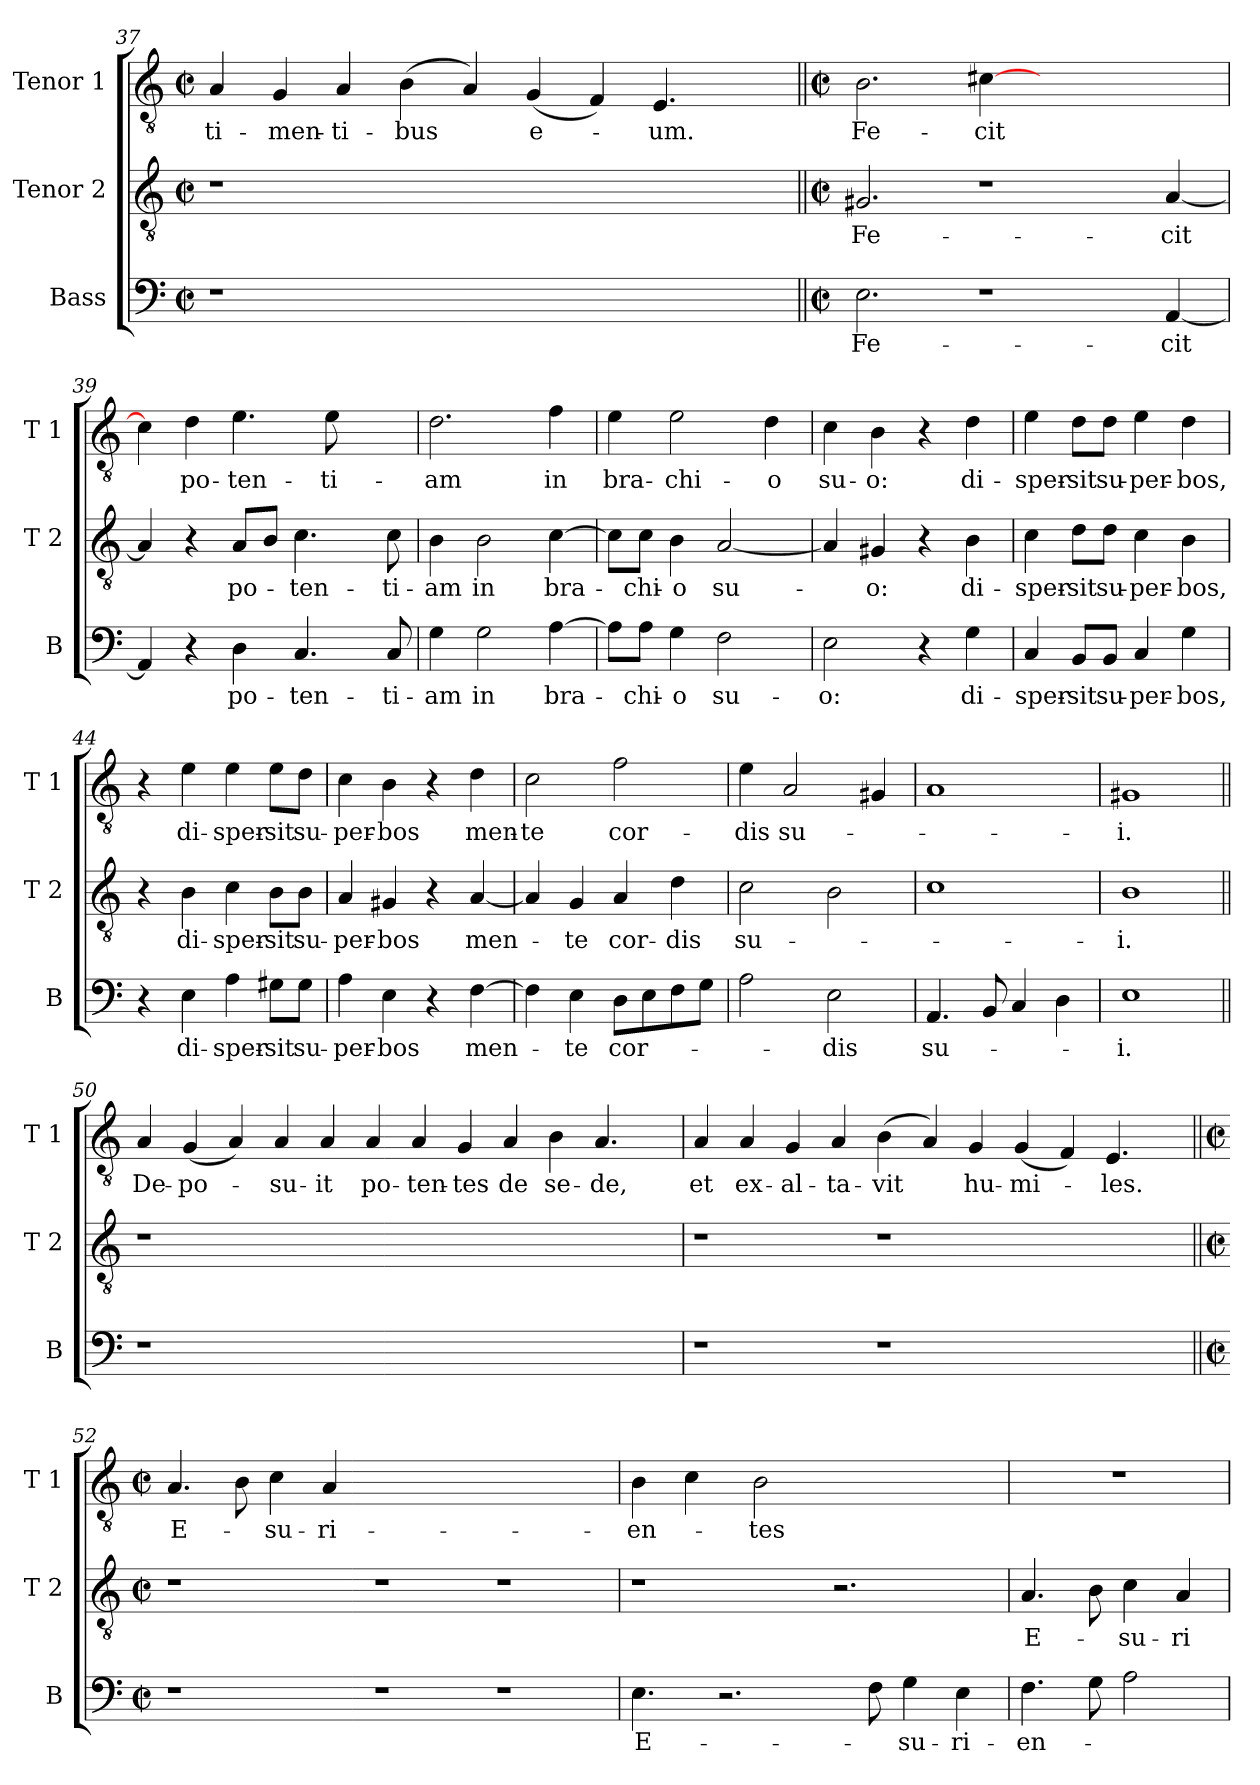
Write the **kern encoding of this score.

**kern	**text	**kern	**text	**kern	**text
*part3	*part3	*part2	*part2	*part1	*part1
*staff3	*staff3	*staff2	*staff2	*staff1	*staff1
*I"Bass	*	*I"Tenor 2	*	*I"Tenor 1	*
*I'B	*	*I'T 2	*	*I'T 1	*
*clefF4	*	*clefGv2	*	*clefGv2	*
*k[]	*	*k[]	*	*k[]	*
*C:	*	*C:	*	*C:	*
*M2/2	*	*M2/2	*	*M2/2	*
*met(c|)	*	*met(c|)	*	*met(c|)	*
=37	=37	=37	=37	=37	=37
1r	.	1r	.	4A	ti-
.	.	.	.	4G	-men-
.	.	.	.	4A	-ti-
.	.	.	.	(4B	-bus
1ryy	.	1ryy	.	4A)	.
.	.	.	.	(4G	e-
.	.	.	.	4F)	.
.	.	.	.	4.E	-um.
4ryy	.	4ryy	.	.	.
.	.	.	.	8ryy	.
!!LO:LB:g=z
=38||	=38||	=38||	=38||	=38||	=38||
*M2/2	*	*M2/2	*	*M2/2	*
*met(c|)	*	*met(c|)	*	*met(c|)	*
2.E\	Fe-	2.G#X/	Fe-	2.B\	Fe-
1r	.	1r	.	[4c#X\	-cit
.	.	.	.	1ryy	.
[4AA/	-cit	[4A/	-cit	.	.
=39	=39	=39	=39	=39	=39
4AA/]	.	4A/]	.	4c#\]	.
4r	.	4r	.	4d\	po-
4D\	po-	8A/L	po-	4.e\	-ten-
.	.	8B/J	.	.	.
4.C/	-ten-	4.c\	-ten-	.	.
.	.	.	.	8e\	-ti-
.	.	.	.	4ryy	.
8C/	-ti-	8c\	-ti-	.	.
=40	=40	=40	=40	=40	=40
4G\	-am	4B\	-am	2.d\	-am
2G\	in	2B\	in	.	.
[4A\	bra-	[4c\	bra-	4f\	in
=41	=41	=41	=41	=41	=41
8A\L]	.	8c\L]	.	4e\	bra-
8A\J	-chi-	8c\J	-chi-	.	.
4G\	-o	4B\	-o	2e\	-chi-
2F\	su-	[2A/	su-	.	.
.	.	.	.	4d\	-o
=42	=42	=42	=42	=42	=42
2E\	-o:	4A/]	.	4c\	su-
.	.	4G#X/	-o:	4B\	-o:
4r	.	4r	.	4r	.
4G\	di-	4B\	di-	4d\	di-
=43	=43	=43	=43	=43	=43
4C/	-sper-	4c\	-sper-	4e\	-sper-
8BB/L	-sit	8d\L	-sit	8d\L	-sit
8BB/J	su-	8d\J	su-	8d\J	su-
4C/	-per-	4c\	-per-	4e\	-per-
4G\	-bos,	4B\	-bos,	4d\	-bos,
=44	=44	=44	=44	=44	=44
4r	.	4r	.	4r	.
4E\	di-	4B\	di-	4e\	di-
4A\	-sper-	4c\	-sper-	4e\	-sper-
8G#X\L	-sit	8B\L	-sit	8e\L	-sit
8G#\J	su-	8B\J	su-	8d\J	su-
=45	=45	=45	=45	=45	=45
4A\	-per-	4A/	-per-	4c\	-per-
4E\	-bos	4G#X/	-bos	4B\	-bos
4r	.	4r	.	4r	.
[4F\	men-	[4A/	men-	4d\	men-
!!LO:LB:g=z
=46	=46	=46	=46	=46	=46
4F\]	.	4A/]	.	2c\	-te
4E\	-te	4G/	-te	.	.
8D\L	cor-	4A/	cor-	2f\	cor-
8E\	.	.	.	.	.
8F\	.	4d\	-dis	.	.
8G\J	.	.	.	.	.
=47	=47	=47	=47	=47	=47
2A\	.	2c\	su-	4e\	-dis
.	.	.	.	2A/	su-
2E\	-dis	2B\	.	.	.
.	.	.	.	4G#X/	.
=48	=48	=48	=48	=48	=48
4.AA/	su-	1c	.	1A	.
8BB/	.	.	.	.	.
4C/	.	.	.	.	.
4D\	.	.	.	.	.
=49	=49	=49	=49	=49	=49
1E	-i.	1B	-i.	1G#X	-i.
=50||	=50||	=50||	=50||	=50||	=50||
1r	.	1r	.	4A	De-
.	.	.	.	(4G	-po-
.	.	.	.	4A)	.
.	.	.	.	4A	-su-
0ryy	.	0ryy	.	4A	-it
.	.	.	.	4A	po-
.	.	.	.	4A	-ten-
.	.	.	.	4G	-tes
.	.	.	.	4A	de
.	.	.	.	4B	se-
.	.	.	.	4.A	-de,
.	.	.	.	8ryy	.
=51	=51	=51	=51	=51	=51
1r	.	1r	.	4A	et
.	.	.	.	4A	ex-
.	.	.	.	4G	-al-
.	.	.	.	4A	-ta-
1r	.	1r	.	(4B	-vit
.	.	.	.	4A)	.
.	.	.	.	4G	hu-
.	.	.	.	(4G	-mi-
2.ryy	.	2.ryy	.	4F)	.
.	.	.	.	4.E	-les.
.	.	.	.	8ryy	.
!!LO:PB:g=z
=52||	=52||	=52||	=52||	=52||	=52||
*M2/2	*	*M2/2	*	*M2/2	*
*met(c|)	*	*met(c|)	*	*met(c|)	*
1r	.	1r	.	4.A/	E-
.	.	.	.	8B\	.
.	.	.	.	4c\	-su-
.	.	.	.	4A/	-ri-
1r	.	1r	.	0ryy	.
1r	.	1r	.	.	.
=53	=53	=53	=53	=53	=53
4.E\	E-	1r	.	4B\	-en-
.	.	.	.	4c\	.
2.r	.	.	.	.	.
.	.	.	.	2B\	-tes
.	.	2.r	.	2.ryy	.
8F\	.	.	.	.	.
4G\	-su-	.	.	.	.
4E\	-ri-	.	.	.	.
=54	=54	=54	=54	=54	=54
4.F\	-en-	4.A/	E-	1r	.
8G\	.	8B\	.	.	.
2A\	.	4c\	-su-	.	.
.	.	4A/	-ri-	.	.
=	=	=	=	=	=
*-	*-	*-	*-	*-	*-
